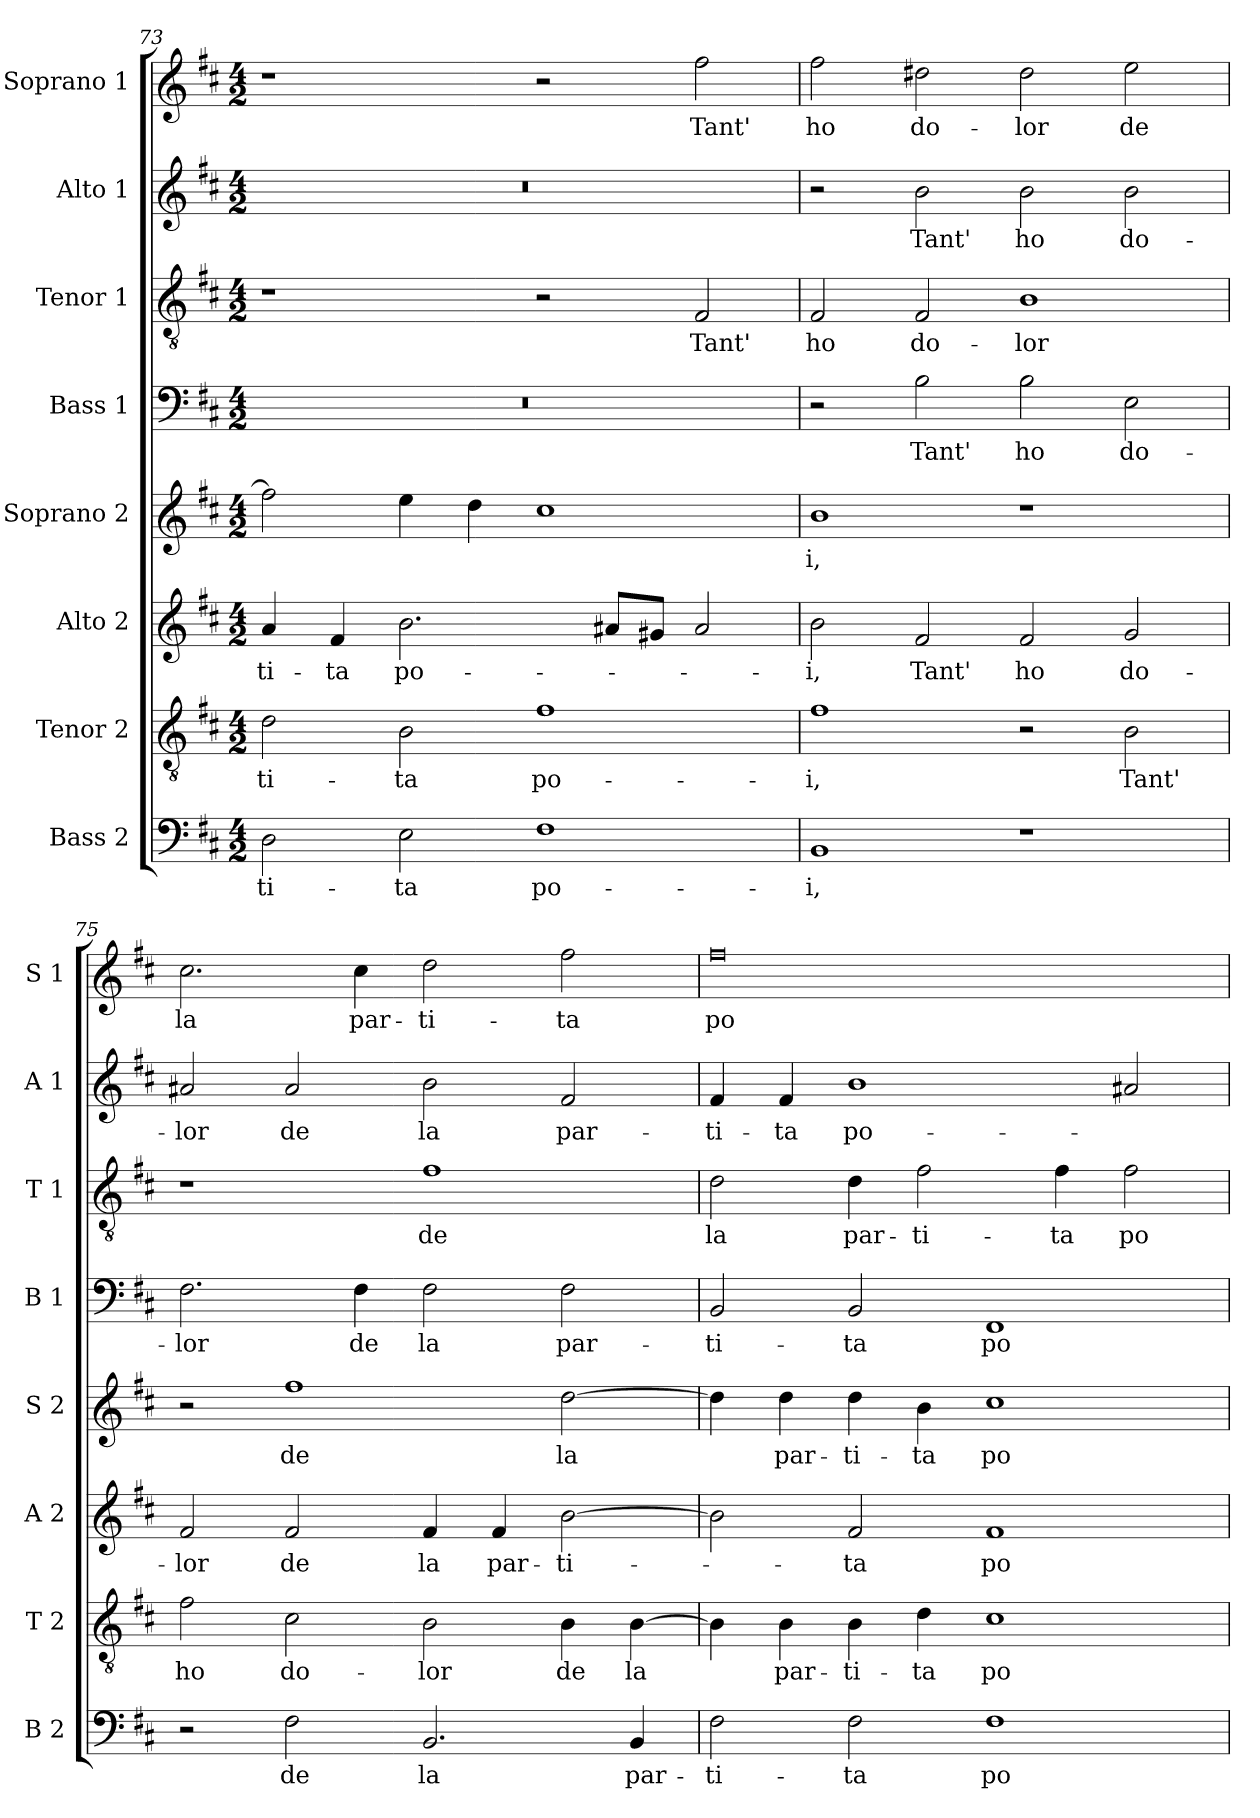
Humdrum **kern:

**kern	**text	**kern	**text	**kern	**text	**kern	**text	**kern	**text	**kern	**text	**kern	**text	**kern	**text
*part8	*part8	*part7	*part7	*part6	*part6	*part5	*part5	*part4	*part4	*part3	*part3	*part2	*part2	*part1	*part1
*staff8	*staff8	*staff7	*staff7	*staff6	*staff6	*staff5	*staff5	*staff4	*staff4	*staff3	*staff3	*staff2	*staff2	*staff1	*staff1
*I"Bass 2	*	*I"Tenor 2	*	*I"Alto 2	*	*I"Soprano 2	*	*I"Bass 1	*	*I"Tenor 1	*	*I"Alto 1	*	*I"Soprano 1	*
*I'B 2	*	*I'T 2	*	*I'A 2	*	*I'S 2	*	*I'B 1	*	*I'T 1	*	*I'A 1	*	*I'S 1	*
*clefF4	*	*clefGv2	*	*clefG2	*	*clefG2	*	*clefF4	*	*clefGv2	*	*clefG2	*	*clefG2	*
*k[f#c#]	*	*k[f#c#]	*	*k[f#c#]	*	*k[f#c#]	*	*k[f#c#]	*	*k[f#c#]	*	*k[f#c#]	*	*k[f#c#]	*
*D:	*	*D:	*	*D:	*	*D:	*	*D:	*	*D:	*	*D:	*	*D:	*
*M4/2	*	*M4/2	*	*M4/2	*	*M4/2	*	*M4/2	*	*M4/2	*	*M4/2	*	*M4/2	*
=73	=73	=73	=73	=73	=73	=73	=73	=73	=73	=73	=73	=73	=73	=73	=73
!	!LO:LY:b	!	!LO:LY:b	!	!LO:LY:b	!	!	!	!	!	!	!	!	!	!
2D\	-ti-	2d\	-ti-	4a/	-ti-	2ff#\]	.	0r	.	1r	.	0r	.	1r	.
!	!	!	!	!	!LO:LY:b	!	!	!	!	!	!	!	!	!	!
.	.	.	.	4f#/	-ta	.	.	.	.	.	.	.	.	.	.
!	!LO:LY:b	!	!LO:LY:b	!	!LO:LY:b	!	!	!	!	!	!	!	!	!	!
2E\	-ta	2B\	-ta	2.b\	po-	4ee\	.	.	.	.	.	.	.	.	.
.	.	.	.	.	.	4dd\	.	.	.	.	.	.	.	.	.
!	!LO:LY:b	!	!LO:LY:b	!	!	!	!	!	!	!	!	!	!	!	!
1F#	po-	1f#	po-	.	.	1cc#	.	.	.	2r	.	.	.	2r	.
.	.	.	.	8a#X/L	.	.	.	.	.	.	.	.	.	.	.
.	.	.	.	8g#X/J	.	.	.	.	.	.	.	.	.	.	.
!	!	!	!	!	!	!	!	!	!	!	!LO:LY:b	!	!	!	!LO:LY:b
.	.	.	.	2a#/	.	.	.	.	.	2F#/	Tant'	.	.	2ff#\	Tant'
=74	=74	=74	=74	=74	=74	=74	=74	=74	=74	=74	=74	=74	=74	=74	=74
!	!LO:LY:b	!	!LO:LY:b	!	!LO:LY:b	!	!LO:LY:b	!	!	!	!LO:LY:b	!	!	!	!LO:LY:b
1BB	-i,	1f#	-i,	2b\	-i,	1b	-i,	2r	.	2F#/	ho	2r	.	2ff#\	ho
!	!	!	!	!	!LO:LY:b	!	!	!	!LO:LY:b	!	!LO:LY:b	!	!LO:LY:b	!	!LO:LY:b
.	.	.	.	2f#/	Tant'	.	.	2B\	Tant'	2F#/	do-	2b\	Tant'	2dd#X\	do-
!	!	!	!	!	!LO:LY:b	!	!	!	!LO:LY:b	!	!LO:LY:b	!	!LO:LY:b	!	!LO:LY:b
1r	.	2r	.	2f#/	ho	1r	.	2B\	ho	1B	-lor	2b\	ho	2dd#\	-lor
!	!	!	!LO:LY:b	!	!LO:LY:b	!	!	!	!LO:LY:b	!	!	!	!LO:LY:b	!	!LO:LY:b
.	.	2B\	Tant'	2g/	do-	.	.	2E\	do-	.	.	2b\	do-	2ee\	de
!!LO:PB:g=z
=75	=75	=75	=75	=75	=75	=75	=75	=75	=75	=75	=75	=75	=75	=75	=75
!	!	!	!LO:LY:b	!	!LO:LY:b	!	!	!	!LO:LY:b	!	!	!	!LO:LY:b	!	!LO:LY:b
2r	.	2f#\	ho	2f#/	-lor	2r	.	2.F#\	-lor	1r	.	2a#X/	-lor	2.cc#\	la
!	!LO:LY:b	!	!LO:LY:b	!	!LO:LY:b	!	!LO:LY:b	!	!	!	!	!	!LO:LY:b	!	!
2F#\	de	2c#\	do-	2f#/	de	1ff#	de	.	.	.	.	2a#/	de	.	.
!	!	!	!	!	!	!	!	!	!LO:LY:b	!	!	!	!	!	!LO:LY:b
.	.	.	.	.	.	.	.	4F#\	de	.	.	.	.	4cc#\	par-
!	!LO:LY:b	!	!LO:LY:b	!	!LO:LY:b	!	!	!	!LO:LY:b	!	!LO:LY:b	!	!LO:LY:b	!	!LO:LY:b
2.BB/	la	2B\	-lor	4f#/	la	.	.	2F#\	la	1f#	de	2b\	la	2dd\	-ti-
!	!	!	!	!	!LO:LY:b	!	!	!	!	!	!	!	!	!	!
.	.	.	.	4f#/	par-	.	.	.	.	.	.	.	.	.	.
!	!	!	!LO:LY:b	!	!LO:LY:b	!	!LO:LY:b	!	!LO:LY:b	!	!	!	!LO:LY:b	!	!LO:LY:b
.	.	4B\	de	[2b\	-ti-	[2dd\	la	2F#\	par-	.	.	2f#/	par-	2ff#\	-ta
!	!LO:LY:b	!	!LO:LY:b	!	!	!	!	!	!	!	!	!	!	!	!
4BB/	par-	[4B\	la	.	.	.	.	.	.	.	.	.	.	.	.
=76	=76	=76	=76	=76	=76	=76	=76	=76	=76	=76	=76	=76	=76	=76	=76
!	!LO:LY:b	!	!	!	!	!	!	!	!LO:LY:b	!	!LO:LY:b	!	!LO:LY:b	!	!LO:LY:b
2F#\	-ti-	4B\]	.	2b\]	.	4dd\]	.	2BB/	-ti-	2d\	la	4f#/	-ti-	0ff#	po-
!	!	!	!LO:LY:b	!	!	!	!LO:LY:b	!	!	!	!	!	!LO:LY:b	!	!
.	.	4B\	par-	.	.	4dd\	par-	.	.	.	.	4f#/	-ta	.	.
!	!LO:LY:b	!	!LO:LY:b	!	!LO:LY:b	!	!LO:LY:b	!	!LO:LY:b	!	!LO:LY:b	!	!LO:LY:b	!	!
2F#\	-ta	4B\	-ti-	2f#/	-ta	4dd\	-ti-	2BB/	-ta	4d\	par-	1b	po-	.	.
!	!	!	!LO:LY:b	!	!	!	!LO:LY:b	!	!	!	!LO:LY:b	!	!	!	!
.	.	4d\	-ta	.	.	4b\	-ta	.	.	2f#\	-ti-	.	.	.	.
!	!LO:LY:b	!	!LO:LY:b	!	!LO:LY:b	!	!LO:LY:b	!	!LO:LY:b	!	!	!	!	!	!
1F#	po-	1c#	po-	1f#	po-	1cc#	po-	1FF#	po-	.	.	.	.	.	.
!	!	!	!	!	!	!	!	!	!	!	!LO:LY:b	!	!	!	!
.	.	.	.	.	.	.	.	.	.	4f#\	-ta	.	.	.	.
!	!	!	!	!	!	!	!	!	!	!	!LO:LY:b	!	!	!	!
.	.	.	.	.	.	.	.	.	.	2f#\	po-	2a#X/	.	.	.
=	=	=	=	=	=	=	=	=	=	=	=	=	=	=	=
*-	*-	*-	*-	*-	*-	*-	*-	*-	*-	*-	*-	*-	*-	*-	*-
